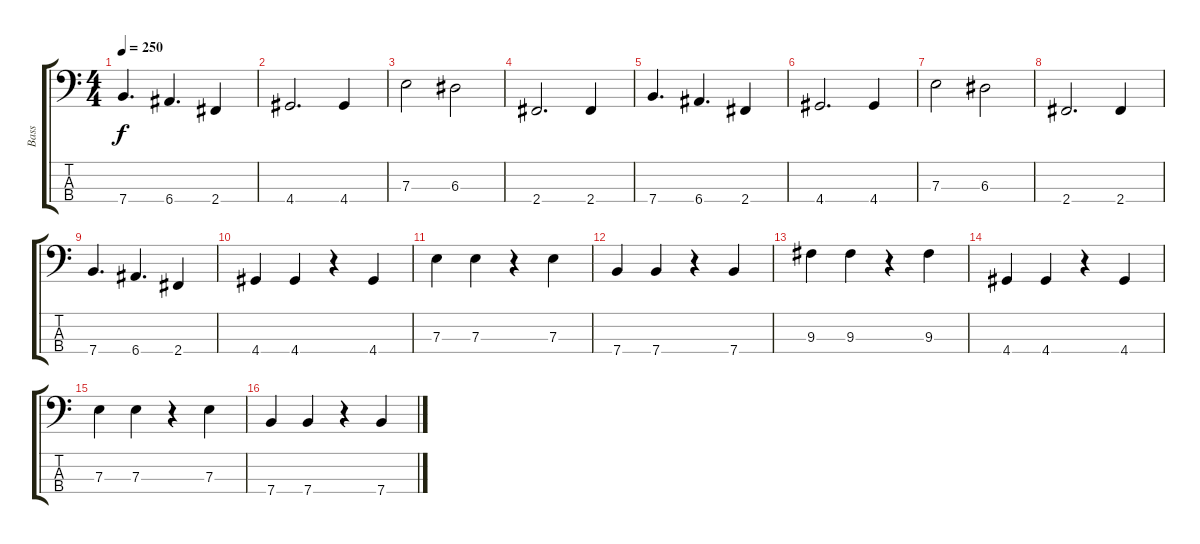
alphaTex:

\track ("Bass" "Bass") {instrument electricbassfinger}
\staff {score tabs}
\tuning (G2 D2 A1 E1) {hide}
\ts (4 4)
\tempo 250
\clef f4
\ks c
7.4.4{d dy f} 6.4.4{d} 2.4.4 |
4.4.2{d} 4.4.4 |
7.3.2 6.3.2 |
2.4.2{d} 2.4.4 |
7.4.4{d} 6.4.4{d} 2.4.4 |
4.4.2{d} 4.4.4 |
7.3.2 6.3.2 |
2.4.2{d} 2.4.4 |
7.4.4{d} 6.4.4{d} 2.4.4 |
4.4.4 4.4.4 r.4 4.4.4 |
7.3.4 7.3.4 r.4 7.3.4 |
7.4.4 7.4.4 r.4 7.4.4 |
9.3.4 9.3.4 r.4 9.3.4 |
4.4.4 4.4.4 r.4 4.4.4 |
7.3.4 7.3.4 r.4 7.3.4 |
7.4.4 7.4.4 r.4 7.4.4
